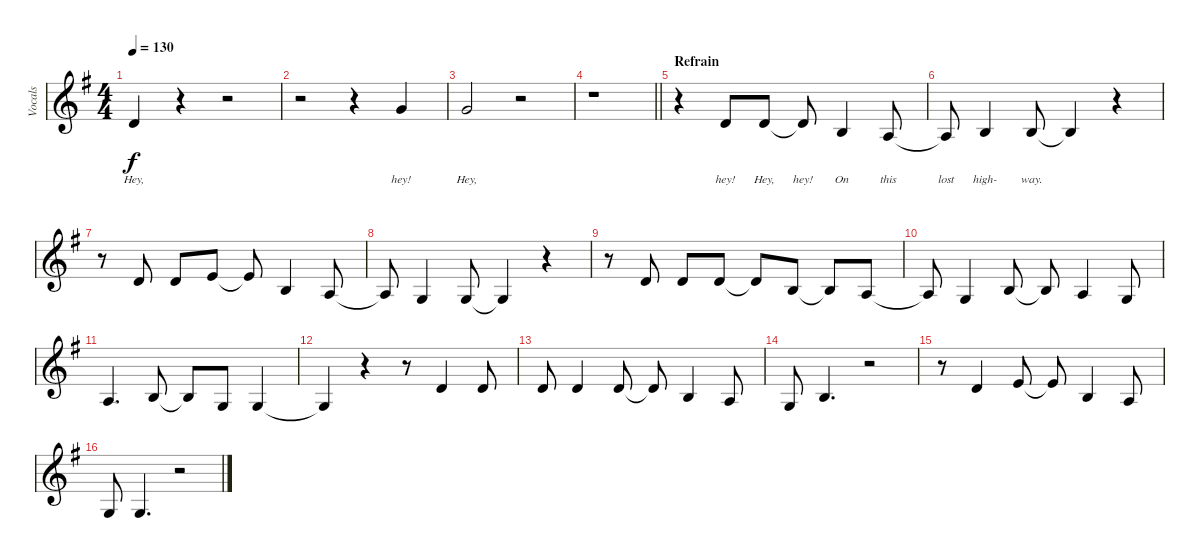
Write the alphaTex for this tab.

\track ("Vocals" "Vocals") {instrument tenorsax}
\staff {score}
\tuning (E4 B3 G3 D3 A2 E2) {hide}
\ts (4 4)
\tempo 130
\clef g2
\ks g
7.3{t}.4{lyrics (0 "Hey,") lyrics (1 "") lyrics (2 "") lyrics (3 "") lyrics (4 "") dy f} r.4 r.2 |
r.2 r.4 3.1.4{lyrics (0 "hey!") lyrics (1 "") lyrics (2 "") lyrics (3 "") lyrics (4 "")} |
3.1.2{lyrics (0 "Hey,") lyrics (1 "") lyrics (2 "") lyrics (3 "") lyrics (4 "")} r.2 |
\barLineRight lightlight
r.1 |
\section ("" "Refrain")
r.4 3.2.8{lyrics (0 "hey!") lyrics (1 "") lyrics (2 "") lyrics (3 "") lyrics (4 "")} 3.2.8{lyrics (0 "Hey,") lyrics (1 "") lyrics (2 "") lyrics (3 "") lyrics (4 "")} 3.2{t}.8{lyrics (0 "hey!") lyrics (1 "") lyrics (2 "") lyrics (3 "") lyrics (4 "")} 0.2.4{lyrics (0 "On") lyrics (1 "") lyrics (2 "") lyrics (3 "") lyrics (4 "")} 2.3.8{lyrics (0 "this") lyrics (1 "") lyrics (2 "") lyrics (3 "") lyrics (4 "")} |
2.3{t}.8{lyrics (0 "lost") lyrics (1 "") lyrics (2 "") lyrics (3 "") lyrics (4 "")} 4.3.4{lyrics (0 "high-") lyrics (1 "") lyrics (2 "") lyrics (3 "") lyrics (4 "")} 4.3.8{lyrics (0 "way.") lyrics (1 "") lyrics (2 "") lyrics (3 "") lyrics (4 "")} 4.3{t}.4 r.4 |
r.8 3.2.8 3.2.8 5.2.8 5.2{t}.8 0.2.4 2.3.8 |
2.3{t}.8 0.3.4 0.3.8 0.3{t}.4 r.4 |
r.8 3.2.8 3.2.8 3.2.8 3.2{t}.8 0.2.8 0.2{t}.8 2.3.8 |
2.3{t}.8 0.3.4 0.2.8 0.2{t}.8 2.3.4 0.3.8 |
2.3.4{d} 4.3.8 4.3{t}.8 0.3.8 0.3.4 |
0.3{t}.4 r.4 r.8 3.2.4 3.2.8 |
3.2.8 3.2.4 3.2.8 3.2{t}.8 0.2.4 2.3.8 |
0.3.8 4.3.4{d} r.2 |
r.8 3.2.4 5.2.8 5.2{t}.8 0.2.4 2.3.8 |
0.3.8 0.3.4{d} r.2
